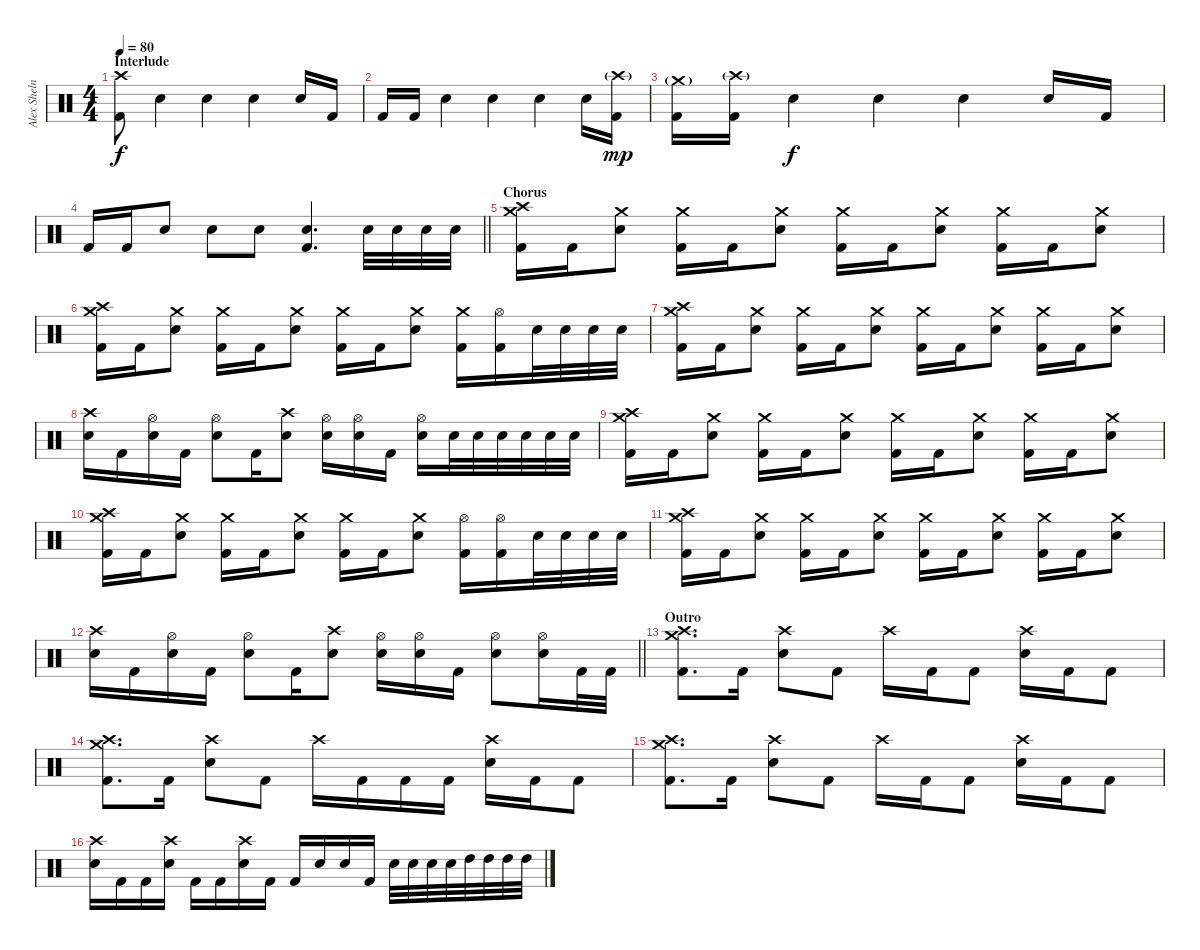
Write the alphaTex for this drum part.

\track ("Alex Shelnutt" "Alex Sheln") {instrument percussion}
\staff {score}
\articulation defaults
\ts (4 4)
\section ("" "Interlude")
\tempo 80
\clef neutral
\ks c
("Crash high (hit)" "Kick (hit) 2").8{dy f} "Snare (hit) 2".4 "Snare (hit) 2".4 "Snare (hit) 2".4 "Snare (hit) 2".16 "Kick (hit) 2".16 |
"Kick (hit) 2".16 "Kick (hit) 2".16 "Snare (hit) 2".4 "Snare (hit) 2".4 "Snare (hit) 2".4 "Snare (hit) 2".16 ("Crash high (hit)"{g} "Kick (hit) 2").16{dy mp} |
("Crash medium (hit)"{g} "Kick (hit) 2").16 ("Crash high (hit)"{g} "Kick (hit) 2").16 "Snare (hit) 2".4{dy f} "Snare (hit) 2".4 "Snare (hit) 2".4 "Snare (hit) 2".16 "Kick (hit) 2".16 |
\barLineRight lightlight "Kick (hit) 2".16 "Kick (hit) 2".16 "Snare (hit) 2".8 "Snare (hit) 2".8 "Snare (hit) 2".8
("Snare (hit) 2" "Kick (hit) 2").4{d} "Snare (hit) 2".32 "Snare (hit) 2".32 "Snare (hit) 2".32 "Snare (hit) 2".32 |
\section ("" "Chorus")
("Crash high (hit)" "Crash medium (hit)" "Kick (hit) 2").16 "Kick (hit) 2".16 ("Crash medium (hit)" "Snare (hit) 2").8 ("Crash medium (hit)" "Kick (hit) 2").16 "Kick (hit) 2".16 ("Crash medium (hit)" "Snare (hit) 2").8 ("Crash medium (hit)" "Kick (hit) 2").16 "Kick (hit) 2".16 ("Crash medium (hit)" "Snare (hit) 2").8 ("Crash medium (hit)" "Kick (hit) 2").16 "Kick (hit) 2".16 ("Crash medium (hit)" "Snare (hit) 2").8 |
("Crash high (hit)" "Crash medium (hit)" "Kick (hit) 2").16 "Kick (hit) 2".16 ("Crash medium (hit)" "Snare (hit) 2").8 ("Crash medium (hit)" "Kick (hit) 2").16 "Kick (hit) 2".16 ("Crash medium (hit)" "Snare (hit) 2").8 ("Crash medium (hit)" "Kick (hit) 2").16 "Kick (hit) 2".16 ("Crash medium (hit)" "Snare (hit) 2").8 ("Crash medium (hit)" "Kick (hit) 2").16 ("Hi-Hat (open)" "Kick (hit) 2").16 "Snare (hit) 2".32 "Snare (hit) 2".32 "Snare (hit) 2".32 "Snare (hit) 2".32 |
("Crash medium (hit)" "Crash high (hit)" "Kick (hit) 2").16 "Kick (hit) 2".16 ("Crash medium (hit)" "Snare (hit) 2").8 ("Crash medium (hit)" "Kick (hit) 2").16 "Kick (hit) 2".16 ("Crash medium (hit)" "Snare (hit) 2").8 ("Crash medium (hit)" "Kick (hit) 2").16 "Kick (hit) 2".16 ("Crash medium (hit)" "Snare (hit) 2").8 ("Crash medium (hit)" "Kick (hit) 2").16 "Kick (hit) 2".16 ("Crash medium (hit)" "Snare (hit) 2").8 |
("Crash high (hit)" "Snare (hit) 2").16 "Kick (hit) 2".16 ("Hi-Hat (open)" "Snare (hit) 2").16 "Kick (hit) 2".16 ("Hi-Hat (open)" "Snare (hit) 2").8 "Kick (hit) 2".16 ("Crash high (hit)" "Snare (hit) 2").8 ("Hi-Hat (open)" "Snare (hit) 2").16 ("Hi-Hat (open)" "Snare (hit) 2").16 "Kick (hit) 2".16 ("Hi-Hat (open)" "Snare (hit) 2").16 "Snare (hit) 2".32 "Snare (hit) 2".32 "Snare (hit) 2".32 "Snare (hit) 2".32 "Snare (hit) 2".32 "Snare (hit) 2".32 |
("Crash high (hit)" "Crash medium (hit)" "Kick (hit) 2").16 "Kick (hit) 2".16 ("Crash medium (hit)" "Snare (hit) 2").8 ("Crash medium (hit)" "Kick (hit) 2").16 "Kick (hit) 2".16 ("Crash medium (hit)" "Snare (hit) 2").8 ("Crash medium (hit)" "Kick (hit) 2").16 "Kick (hit) 2".16 ("Crash medium (hit)" "Snare (hit) 2").8 ("Crash medium (hit)" "Kick (hit) 2").16 "Kick (hit) 2".16 ("Crash medium (hit)" "Snare (hit) 2").8 |
("Crash high (hit)" "Crash medium (hit)" "Kick (hit) 2").16 "Kick (hit) 2".16 ("Crash medium (hit)" "Snare (hit) 2").8 ("Crash medium (hit)" "Kick (hit) 2").16 "Kick (hit) 2".16 ("Crash medium (hit)" "Snare (hit) 2").8 ("Crash medium (hit)" "Kick (hit) 2").16 "Kick (hit) 2".16 ("Crash medium (hit)" "Snare (hit) 2").8 ("Hi-Hat (open)" "Kick (hit) 2").16 ("Hi-Hat (open)" "Kick (hit) 2").16 "Snare (hit) 2".32 "Snare (hit) 2".32 "Snare (hit) 2".32 "Snare (hit) 2".32 |
("Crash medium (hit)" "Crash high (hit)" "Kick (hit) 2").16 "Kick (hit) 2".16 ("Crash medium (hit)" "Snare (hit) 2").8 ("Crash medium (hit)" "Kick (hit) 2").16 "Kick (hit) 2".16 ("Crash medium (hit)" "Snare (hit) 2").8 ("Crash medium (hit)" "Kick (hit) 2").16 "Kick (hit) 2".16 ("Crash medium (hit)" "Snare (hit) 2").8 ("Crash medium (hit)" "Kick (hit) 2").16 "Kick (hit) 2".16 ("Crash medium (hit)" "Snare (hit) 2").8 |
\barLineRight lightlight
("Crash high (hit)" "Snare (hit) 2").16 "Kick (hit) 2".16 ("Hi-Hat (open)" "Snare (hit) 2").16 "Kick (hit) 2".16 ("Hi-Hat (open)" "Snare (hit) 2").8 "Kick (hit) 2".16 ("Crash high (hit)" "Snare (hit) 2").8 ("Hi-Hat (open)" "Snare (hit) 2").16 ("Hi-Hat (open)" "Snare (hit) 2").16 "Kick (hit) 2".16 ("Hi-Hat (open)" "Snare (hit) 2").8 ("Hi-Hat (open)" "Snare (hit) 2").16 "Kick (hit) 2".32 "Kick (hit) 2".32 |
\section ("" "Outro")
("Crash high (hit)" "Crash medium (hit)" "Kick (hit) 2").8{d} "Kick (hit) 2".16 ("Crash high (hit)" "Snare (hit) 2").8 "Kick (hit) 2".8 "Crash high (hit)".16 "Kick (hit) 2".16 "Kick (hit) 2".8 ("Crash high (hit)" "Snare (hit) 2").16 "Kick (hit) 2".16 "Kick (hit) 2".8 |
("Crash high (hit)" "Crash medium (hit)" "Kick (hit) 2").8{d} "Kick (hit) 2".16 ("Crash high (hit)" "Snare (hit) 2").8 "Kick (hit) 2".8 "Crash high (hit)".16 "Kick (hit) 2".16 "Kick (hit) 2".16 "Kick (hit) 2".16 ("Crash high (hit)" "Snare (hit) 2").16 "Kick (hit) 2".16 "Kick (hit) 2".8 |
("Crash high (hit)" "Crash medium (hit)" "Kick (hit) 2").8{d} "Kick (hit) 2".16 ("Crash high (hit)" "Snare (hit) 2").8 "Kick (hit) 2".8 "Crash high (hit)".16 "Kick (hit) 2".16 "Kick (hit) 2".8 ("Crash high (hit)" "Snare (hit) 2").16 "Kick (hit) 2".16 "Kick (hit) 2".8 |
("Crash high (hit)" "Snare (hit) 2").16 "Kick (hit) 2".16 "Kick (hit) 2".16 ("Crash high (hit)" "Snare (hit) 2").16 "Kick (hit) 2".16 "Kick (hit) 2".16 ("Crash high (hit)" "Snare (hit) 2").16 "Kick (hit) 2".16 "Kick (hit) 2".16 "Snare (hit) 2".16 "Snare (hit) 2".16 "Kick (hit) 2".16 "Snare (hit) 2".32 "Snare (hit) 2".32 "Snare (hit) 2".32 "Snare (hit) 2".32 "High Tom (hit)".32 "High Tom (hit)".32 "High Tom (hit)".32 "High Tom (hit)".32
